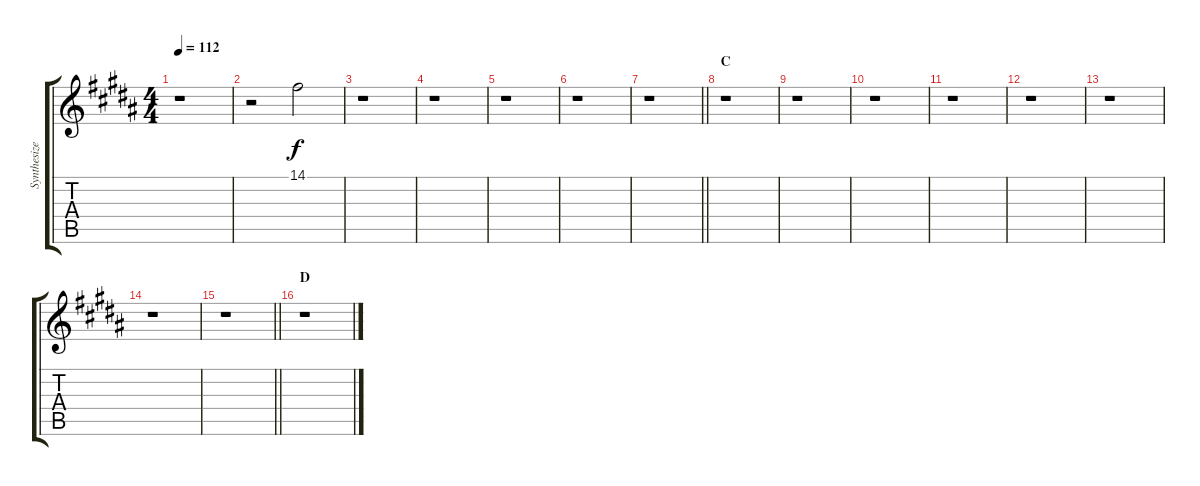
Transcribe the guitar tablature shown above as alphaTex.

\track ("Synthesizer III" "Synthesize") {instrument lead1square}
\staff {score tabs}
\tuning (E4 B3 G3 D3 A2 E2) {hide}
\ts (4 4)
\tempo 112
\clef g2
\ks b
r.1{dy f} |
r.2 14.1.2 |
r.1 |
r.1 |
r.1 |
r.1 |
\barLineRight lightlight
r.1 |
\section ("" "C")
r.1 |
r.1 |
r.1 |
r.1 |
r.1 |
r.1 |
r.1 |
\barLineRight lightlight
r.1 |
\section ("" "D")
r.1
